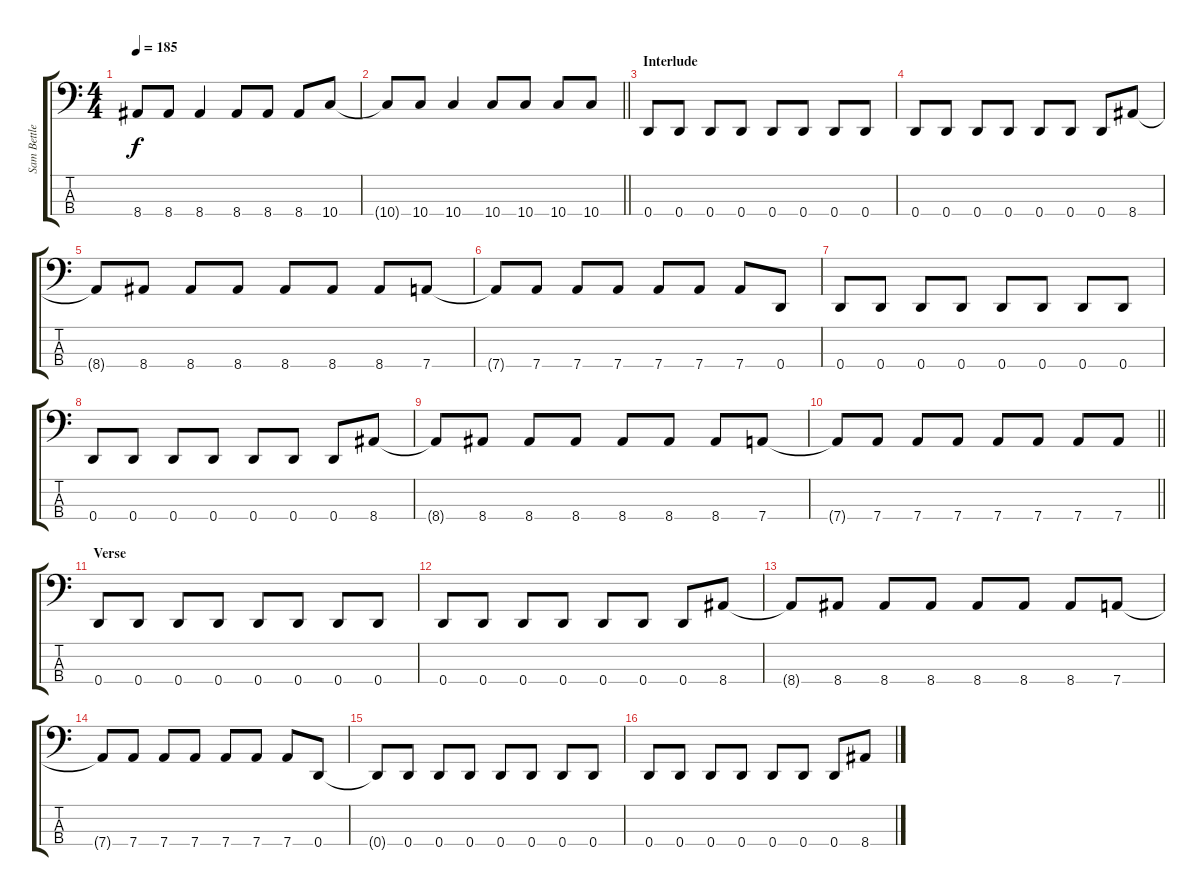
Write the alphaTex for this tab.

\track ("Sam Bettley (Bass)" "Sam Bettle") {instrument electricbasspick}
\staff {score tabs}
\tuning (G2 D2 A1 D1) {hide}
\ts (4 4)
\tempo 185
\clef f4
\ks c
8.4{t}.8{dy f} 8.4.8 8.4.4 8.4.8 8.4.8 8.4.8 10.4.8 |
\barLineRight lightlight
10.4{t}.8 10.4.8 10.4.4 10.4.8 10.4.8 10.4.8 10.4.8 |
\section ("" "Interlude")
0.4.8 0.4.8 0.4.8 0.4.8 0.4.8 0.4.8 0.4.8 0.4.8 |
0.4.8 0.4.8 0.4.8 0.4.8 0.4.8 0.4.8 0.4.8 8.4.8 |
8.4{t}.8 8.4.8 8.4.8 8.4.8 8.4.8 8.4.8 8.4.8 7.4.8 |
7.4{t}.8 7.4.8 7.4.8 7.4.8 7.4.8 7.4.8 7.4.8 0.4.8 |
0.4.8 0.4.8 0.4.8 0.4.8 0.4.8 0.4.8 0.4.8 0.4.8 |
0.4.8 0.4.8 0.4.8 0.4.8 0.4.8 0.4.8 0.4.8 8.4.8 |
8.4{t}.8 8.4.8 8.4.8 8.4.8 8.4.8 8.4.8 8.4.8 7.4.8 |
\barLineRight lightlight
7.4{t}.8 7.4.8 7.4.8 7.4.8 7.4.8 7.4.8 7.4.8 7.4.8 |
\section ("" "Verse ")
0.4.8 0.4.8 0.4.8 0.4.8 0.4.8 0.4.8 0.4.8 0.4.8 |
0.4.8 0.4.8 0.4.8 0.4.8 0.4.8 0.4.8 0.4.8 8.4.8 |
8.4{t}.8 8.4.8 8.4.8 8.4.8 8.4.8 8.4.8 8.4.8 7.4.8 |
7.4{t}.8 7.4.8 7.4.8 7.4.8 7.4.8 7.4.8 7.4.8 0.4.8 |
0.4{t}.8 0.4.8 0.4.8 0.4.8 0.4.8 0.4.8 0.4.8 0.4.8 |
0.4.8 0.4.8 0.4.8 0.4.8 0.4.8 0.4.8 0.4.8 8.4.8
